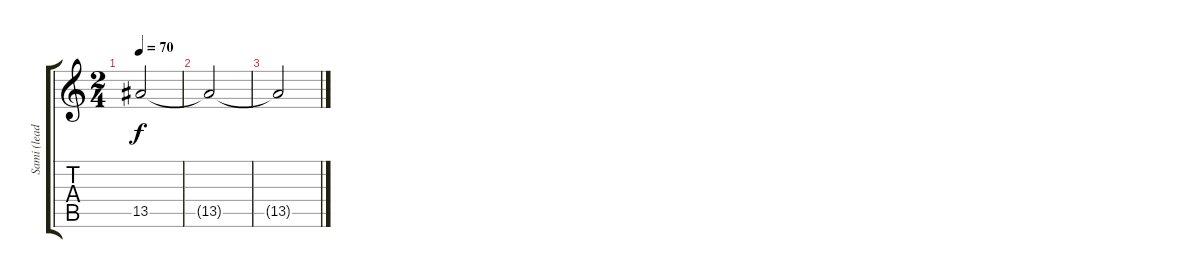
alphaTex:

\track ("Sami (lead)" "Sami (lead") {instrument overdrivenguitar}
\staff {score tabs}
\tuning (E4 B3 G3 D3 A2 E2) {hide}
\ts (2 4)
\tempo 70
\clef g2
\ks c
13.5.2{dy f} |
13.5{t}.2 |
13.5{t}.2
